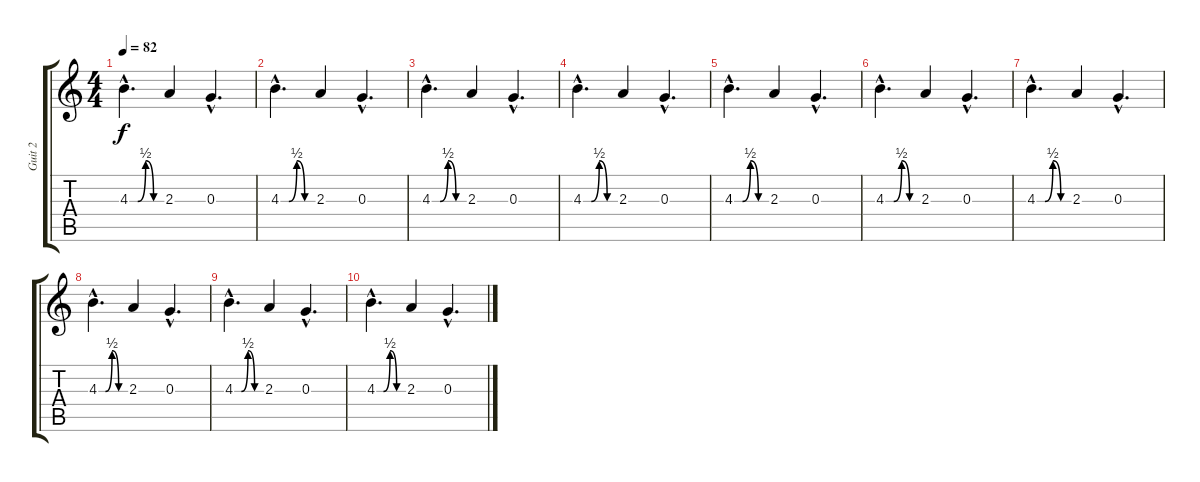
\track ("Guit 2" "Guit 2") {instrument distortionguitar}
\staff {score tabs}
\tuning (E4 B3 G3 D3 A2 E2) {hide}
\ts (4 4)
\tempo 82
\clef g2
\ks c
4.3{be (custom 0 0 15 0 30 2 45 0 60 0) hac}.4{d dy f} 2.3.4 0.3{hac}.4{d} |
4.3{be (custom 0 0 15 0 30 2 45 0 60 0) hac}.4{d} 2.3.4 0.3{hac}.4{d} |
4.3{be (custom 0 0 15 0 30 2 45 0 60 0) hac}.4{d} 2.3.4 0.3{hac}.4{d} |
4.3{be (custom 0 0 15 0 30 2 45 0 60 0) hac}.4{d} 2.3.4 0.3{hac}.4{d} |
4.3{be (custom 0 0 15 0 30 2 45 0 60 0) hac}.4{d} 2.3.4 0.3{hac}.4{d} |
4.3{be (custom 0 0 15 0 30 2 45 0 60 0) hac}.4{d} 2.3.4 0.3{hac}.4{d} |
4.3{be (custom 0 0 15 0 30 2 45 0 60 0) hac}.4{d} 2.3.4 0.3{hac}.4{d} |
4.3{be (custom 0 0 15 0 30 2 45 0 60 0) hac}.4{d} 2.3.4 0.3{hac}.4{d} |
4.3{be (custom 0 0 15 0 30 2 45 0 60 0) hac}.4{d} 2.3.4 0.3{hac}.4{d} |
4.3{be (custom 0 0 15 0 30 2 45 0 60 0) hac}.4{d} 2.3.4 0.3{hac}.4{d}
